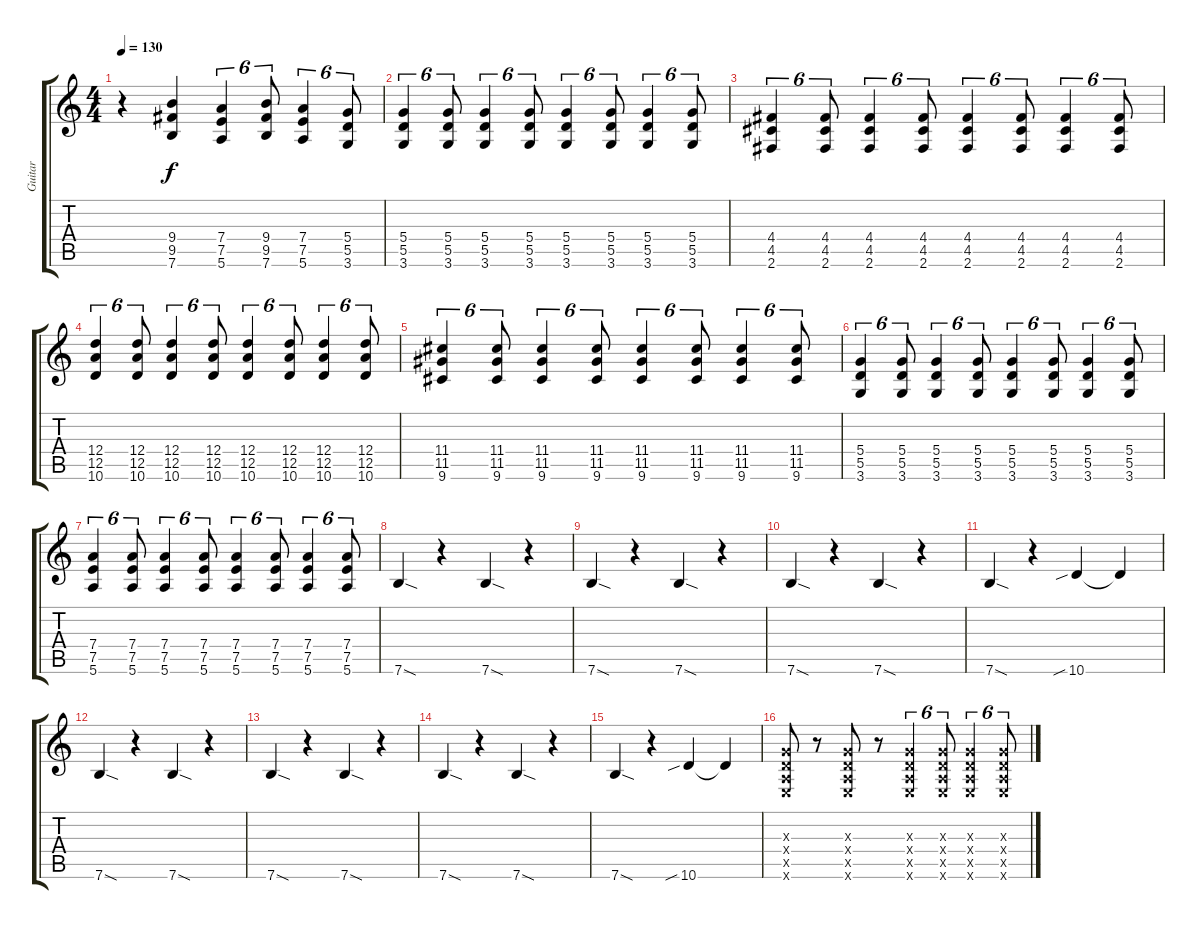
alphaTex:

\track ("Guitar" "Guitar") {instrument distortionguitar}
\staff {score tabs}
\tuning (E4 B3 G3 D3 A2 E2) {hide}
\ts (4 4)
\tempo 130
\clef g2
\ks c
r.4{dy f} (9.4 9.5 7.6).4 (7.4 7.5 5.6).4{tu (6 4)} (9.4 9.5 7.6).8{tu (6 4)} (7.4 7.5 5.6).4{tu (6 4)} (5.4 5.5 3.6).8{tu (6 4)} |
(5.4 5.5 3.6).4{tu (6 4)} (5.4 5.5 3.6).8{tu (6 4)} (5.4 5.5 3.6).4{tu (6 4)} (5.4 5.5 3.6).8{tu (6 4)} (5.4 5.5 3.6).4{tu (6 4)} (5.4 5.5 3.6).8{tu (6 4)} (5.4 5.5 3.6).4{tu (6 4)} (5.4 5.5 3.6).8{tu (6 4)} |
(4.4 4.5 2.6).4{tu (6 4)} (4.4 4.5 2.6).8{tu (6 4)} (4.4 4.5 2.6).4{tu (6 4)} (4.4 4.5 2.6).8{tu (6 4)} (4.4 4.5 2.6).4{tu (6 4)} (4.4 4.5 2.6).8{tu (6 4)} (4.4 4.5 2.6).4{tu (6 4)} (4.4 4.5 2.6).8{tu (6 4)} |
(12.4 12.5 10.6).4{tu (6 4)} (12.4 12.5 10.6).8{tu (6 4)} (12.4 12.5 10.6).4{tu (6 4)} (12.4 12.5 10.6).8{tu (6 4)} (12.4 12.5 10.6).4{tu (6 4)} (12.4 12.5 10.6).8{tu (6 4)} (12.4 12.5 10.6).4{tu (6 4)} (12.4 12.5 10.6).8{tu (6 4)} |
(11.4 11.5 9.6).4{tu (6 4)} (11.4 11.5 9.6).8{tu (6 4)} (11.4 11.5 9.6).4{tu (6 4)} (11.4 11.5 9.6).8{tu (6 4)} (11.4 11.5 9.6).4{tu (6 4)} (11.4 11.5 9.6).8{tu (6 4)} (11.4 11.5 9.6).4{tu (6 4)} (11.4 11.5 9.6).8{tu (6 4)} |
(5.4 5.5 3.6).4{tu (6 4)} (5.4 5.5 3.6).8{tu (6 4)} (5.4 5.5 3.6).4{tu (6 4)} (5.4 5.5 3.6).8{tu (6 4)} (5.4 5.5 3.6).4{tu (6 4)} (5.4 5.5 3.6).8{tu (6 4)} (5.4 5.5 3.6).4{tu (6 4)} (5.4 5.5 3.6).8{tu (6 4)} |
(7.4 7.5 5.6).4{tu (6 4)} (7.4 7.5 5.6).8{tu (6 4)} (7.4 7.5 5.6).4{tu (6 4)} (7.4 7.5 5.6).8{tu (6 4)} (7.4 7.5 5.6).4{tu (6 4)} (7.4 7.5 5.6).8{tu (6 4)} (7.4 7.5 5.6).4{tu (6 4)} (7.4 7.5 5.6).8{tu (6 4)} |
7.6{sod}.4{balance 16} r.4 7.6{sod}.4 r.4 |
7.6{sod}.4 r.4 7.6{sod}.4 r.4 |
7.6{sod}.4 r.4 7.6{sod}.4 r.4 |
7.6{sod}.4 r.4 10.6{sib}.4 10.6{t}.4 |
7.6{sod}.4 r.4 7.6{sod}.4 r.4 |
7.6{sod}.4 r.4 7.6{sod}.4 r.4 |
7.6{sod}.4 r.4 7.6{sod}.4 r.4 |
7.6{sod}.4 r.4 10.6{sib}.4 10.6{t}.4 |
(0.3{x} 0.4{x} 0.5{x} 0.6{x}).8{balance 8} r.8 (0.3{x} 0.4{x} 0.5{x} 0.6{x}).8 r.8 (0.3{x} 0.4{x} 0.5{x} 0.6{x}).4{tu (6 4)} (0.3{x} 0.4{x} 0.5{x} 0.6{x}).8{tu (6 4)} (0.3{x} 0.4{x} 0.5{x} 0.6{x}).4{tu (6 4)} (0.3{x} 0.4{x} 0.5{x} 0.6{x}).8{tu (6 4)}
